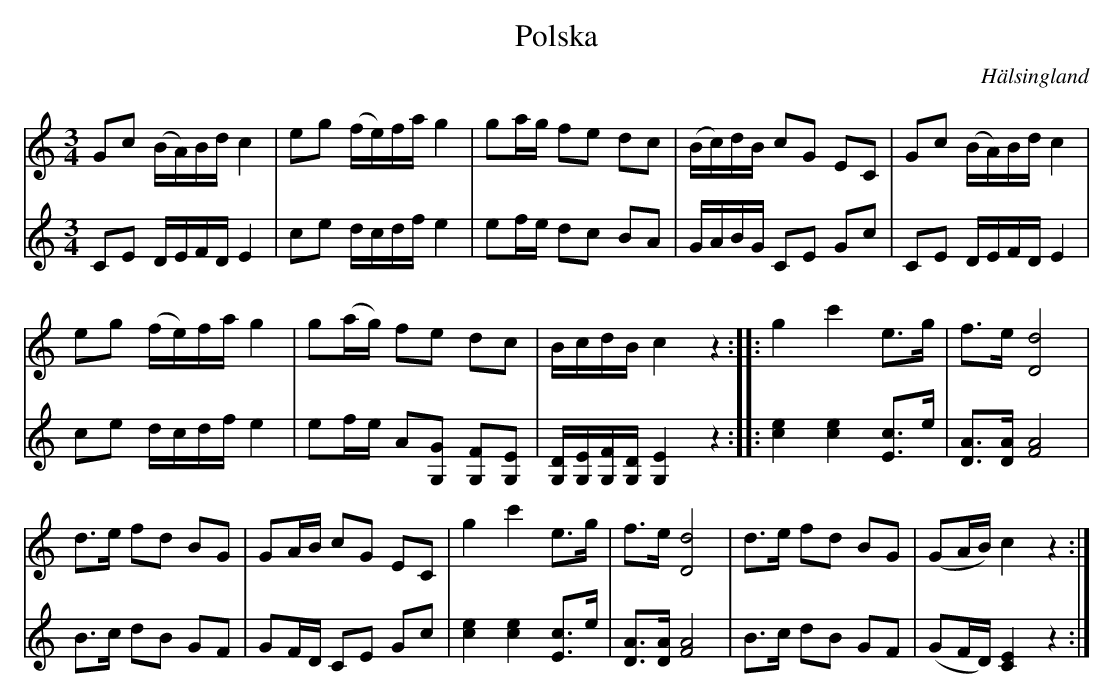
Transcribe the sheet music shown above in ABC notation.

X:1
T:Polska
O:Hälsingland
M:3/4
L:1/8
K:C
V:1
Gc (B/A/)B/d/ c2|eg (f/e/)f/a/ g2|ga/g/ fe dc|(B/c/)d/B/ cG EC| Gc (B/A/)B/d/ c2|
eg (f/e/)f/a/ g2|g(a/g/) fe dc|B/c/d/B/ c2 z2:| |:g2 c'2 e>g|f>e [d4D4]|
d>e fd BG|GA/B/ cG EC| g2 c'2 e>g|f>e [d4D4]|d>e fd BG|(GA/B/) c2 z2:|
V:2
CE D/E/F/D/ E2 | ce d/c/d/f/ e2 | ef/e/ dc BA | G/A/B/G/ CE Gc | CE D/E/F/D/ E2 |
ce d/c/d/f/ e2 | ef/e/ A[G,G] [G,F][G,E] | [G,/D/][G,/E/][G,/F/][G,/D/] [E2G,2] z2 :: [c2e2] [c2e2] [cE]>e | [DA]>[DA] [F4A4] |
B>c dB GF | GF/D/ CE Gc | [c2e2] [c2e2] [cE]>e | [DA]>[DA] [F4A4] | B>c dB GF | (GF/D/) [C2E2] z2 :|
